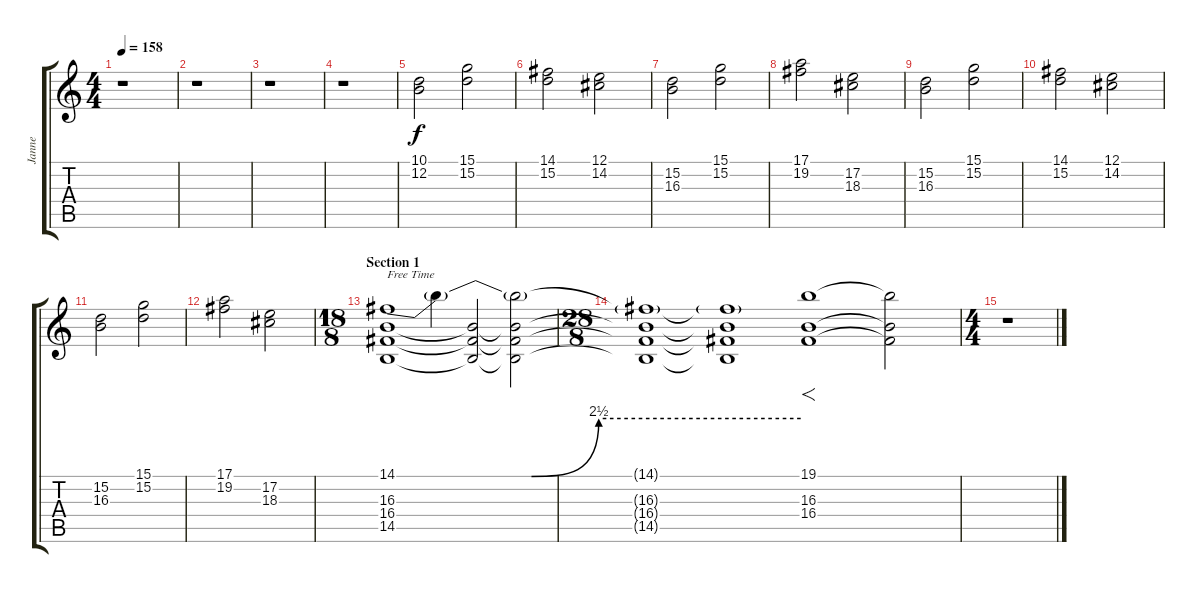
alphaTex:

\track ("Janne" "Janne") {instrument synthstrings2}
\staff {score tabs}
\tuning (E4 B3 G3 D3 A2 D2) {hide}
\ts (4 4)
\tempo 158
\clef g2
\ks c
r.1{dy f} |
r.1 |
r.1 |
r.1 |
(10.1 12.2).2{volume 11 balance 15 instrument synthstrings2} (15.1 15.2).2 |
(14.1 15.2).2 (12.1 14.2).2 |
(15.2 16.3).2 (15.1 15.2).2 |
(17.1 19.2).2 (17.2 18.3).2 |
(15.2 16.3).2 (15.1 15.2).2 |
(14.1 15.2).2 (12.1 14.2).2 |
(15.2 16.3).2 (15.1 15.2).2 |
(17.1 19.2).2 (17.2 18.3).2 |
\ts (18 8)
\section ("" "Section 1")
(14.1{be (custom 0 0 10 0 20 0 30 10 60 10)} 16.3 16.4 14.5).1{txt "Free Time" volume 16} 14.1{t}.4 (16.3{t} 16.4{t} 14.5{t}).2 (14.1{t} 16.3{t} 16.4{t} 14.5{t}).2 |
\ts (28 8)
(14.1{t} 16.3{t} 16.4{t} 14.5{t}).1 (14.1{t} 16.3{t} 16.4{t} 14.5{t}).1 (19.1 16.3 16.4).1{f} (19.1{t} 16.3{t} 16.4{t}).2 |
\ts (4 4)
r.1
